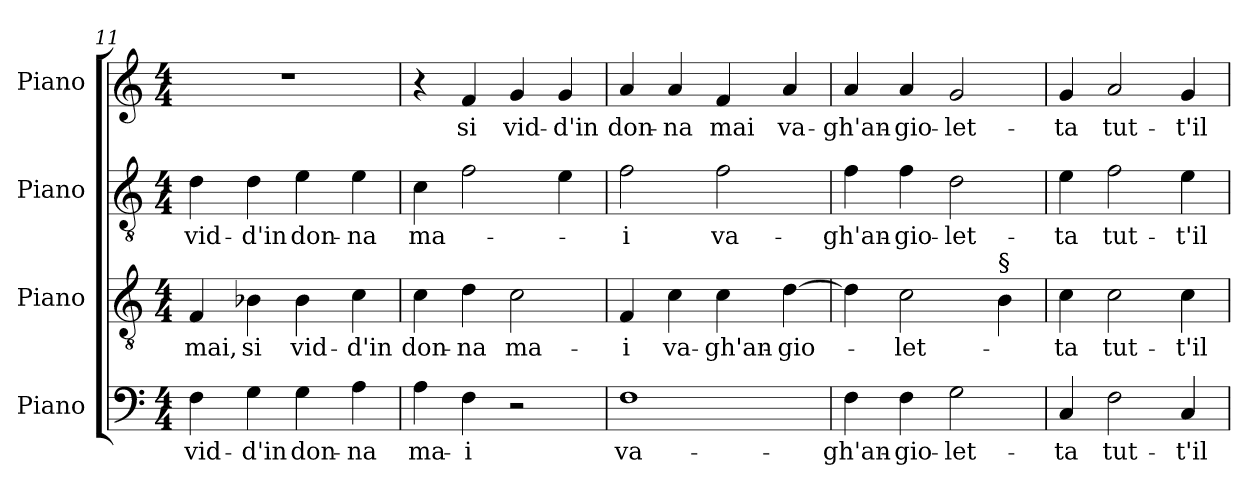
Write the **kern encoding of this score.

**kern	**text	**kern	**text	**kern	**text	**kern	**text
*part4	*part4	*part3	*part3	*part2	*part2	*part1	*part1
*staff4	*staff4	*staff3	*staff3	*staff2	*staff2	*staff1	*staff1
*I"Piano	*	*I"Piano	*	*I"Piano	*	*I"Piano	*
*I'Pno.	*	*I'Pno.	*	*I'Pno.	*	*I'Pno.	*
*clefF4	*	*clefGv2	*	*clefGv2	*	*clefG2	*
*	*	*ITrd7c12	*	*ITrd7c12	*	*	*
*k[]	*	*k[]	*	*k[]	*	*k[]	*
*C:	*	*C:	*	*C:	*	*C:	*
*M4/4	*	*M4/4	*	*M4/4	*	*M4/4	*
=11	=11	=11	=11	=11	=11	=11	=11
!	!LO:LY:b:color=#000000	!	!	!	!	!	!
!	!	!	!LO:LY:b:color=#000000	!	!	!	!
!	!	!	!	!	!LO:LY:b:color=#000000	!	!
4Fi\	vid-	4FFi/	mai,	4Di\	vid-	1r	.
!	!LO:LY:b:color=#000000	!	!	!	!	!	!
!	!	!	!LO:LY:b:color=#000000	!	!	!	!
!	!	!	!	!	!LO:LY:b:color=#000000	!	!
4Gi\	-d'in	4BB-i\	si	4Di\	-d'in	.	.
!	!LO:LY:b:color=#000000	!	!	!	!	!	!
!	!	!	!LO:LY:b:color=#000000	!	!	!	!
!	!	!	!	!	!LO:LY:b:color=#000000	!	!
4Gi\	don-	4BB-i\	vid-	4Ei\	don-	.	.
!	!LO:LY:b:color=#000000	!	!	!	!	!	!
!	!	!	!LO:LY:b:color=#000000	!	!	!	!
!	!	!	!	!	!LO:LY:b:color=#000000	!	!
4Ai\	-na	4Ci\	-d'in	4Ei\	-na	.	.
=12	=12	=12	=12	=12	=12	=12	=12
!	!LO:LY:b:color=#000000	!	!	!	!	!	!
!	!	!	!LO:LY:b:color=#000000	!	!	!	!
!	!	!	!	!	!LO:LY:b:color=#000000	!	!
4Ai\	ma-	4Ci\	don-	4Ci\	ma-	4r	.
!	!LO:LY:b:color=#000000	!	!	!	!	!	!
!	!	!	!LO:LY:b:color=#000000	!	!	!	!
!	!	!	!	!	!	!	!LO:LY:b:color=#000000
4Fi\	-i	4Di\	-na	2Fi\	.	4fi/	si
!	!	!	!LO:LY:b:color=#000000	!	!	!	!
!	!	!	!	!	!	!	!LO:LY:b:color=#000000
2r	.	2Ci\	ma-	.	.	4gi/	vid-
!	!	!	!	!	!	!	!LO:LY:b:color=#000000
.	.	.	.	4Ei\	.	4gi/	-d'in
=13	=13	=13	=13	=13	=13	=13	=13
!	!LO:LY:b:color=#000000	!	!	!	!	!	!
!	!	!	!LO:LY:b:color=#000000	!	!	!	!
!	!	!	!	!	!LO:LY:b:color=#000000	!	!
!	!	!	!	!	!	!	!LO:LY:b:color=#000000
1Fi	va-	4FFi/	-i	2Fi\	-i	4ai/	don-
!	!	!	!LO:LY:b:color=#000000	!	!	!	!
!	!	!	!	!	!	!	!LO:LY:b:color=#000000
.	.	4Ci\	va-	.	.	4ai/	-na
!	!	!	!LO:LY:b:color=#000000	!	!	!	!
!	!	!	!	!	!LO:LY:b:color=#000000	!	!
!	!	!	!	!	!	!	!LO:LY:b:color=#000000
.	.	4Ci\	-gh'an-	2Fi\	va-	4fi/	mai
!	!	!	!LO:LY:b:color=#000000	!	!	!	!
!	!	!	!	!	!	!	!LO:LY:b:color=#000000
.	.	[4Di\	-gio-	.	.	4ai/	va-
!!LO:PB:g=z
=14	=14	=14	=14	=14	=14	=14	=14
!	!LO:LY:b:color=#000000	!	!	!	!	!	!
!	!	!	!	!	!LO:LY:b:color=#000000	!	!
!	!	!	!	!	!	!	!LO:LY:b:color=#000000
4Fi\	-gh'an-	4Di\]	.	4Fi\	-gh'an-	4ai/	-gh'an-
!	!LO:LY:b:color=#000000	!	!	!	!	!	!
!	!	!	!LO:LY:b:color=#000000	!	!	!	!
!	!	!	!	!	!LO:LY:b:color=#000000	!	!
!	!	!	!	!	!	!	!LO:LY:b:color=#000000
4Fi\	-gio-	2Ci\	-let-	4Fi\	-gio-	4ai/	-gio-
!	!LO:LY:b:color=#000000	!	!	!	!	!	!
!	!	!	!	!	!LO:LY:b:color=#000000	!	!
!	!	!	!	!	!	!	!LO:LY:b:color=#000000
2Gi\	-let-	.	.	2Di\	-let-	2gi/	-let-
!	!	!LO:TX:a:t=§	!	!	!	!	!
.	.	4BBi\	.	.	.	.	.
=15	=15	=15	=15	=15	=15	=15	=15
!	!LO:LY:b:color=#000000	!	!	!	!	!	!
!	!	!	!LO:LY:b:color=#000000	!	!	!	!
!	!	!	!	!	!LO:LY:b:color=#000000	!	!
!	!	!	!	!	!	!	!LO:LY:b:color=#000000
4Ci/	-ta	4Ci\	-ta	4Ei\	-ta	4gi/	-ta
!	!LO:LY:b:color=#000000	!	!	!	!	!	!
!	!	!	!LO:LY:b:color=#000000	!	!	!	!
!	!	!	!	!	!LO:LY:b:color=#000000	!	!
!	!	!	!	!	!	!	!LO:LY:b:color=#000000
2Fi\	tut-	2Ci\	tut-	2Fi\	tut-	2ai/	tut-
!	!LO:LY:b:color=#000000	!	!	!	!	!	!
!	!	!	!LO:LY:b:color=#000000	!	!	!	!
!	!	!	!	!	!LO:LY:b:color=#000000	!	!
!	!	!	!	!	!	!	!LO:LY:b:color=#000000
4Ci/	-t'il	4Ci\	-t'il	4Ei\	-t'il	4gi/	-t'il
=	=	=	=	=	=	=	=
*-	*-	*-	*-	*-	*-	*-	*-
